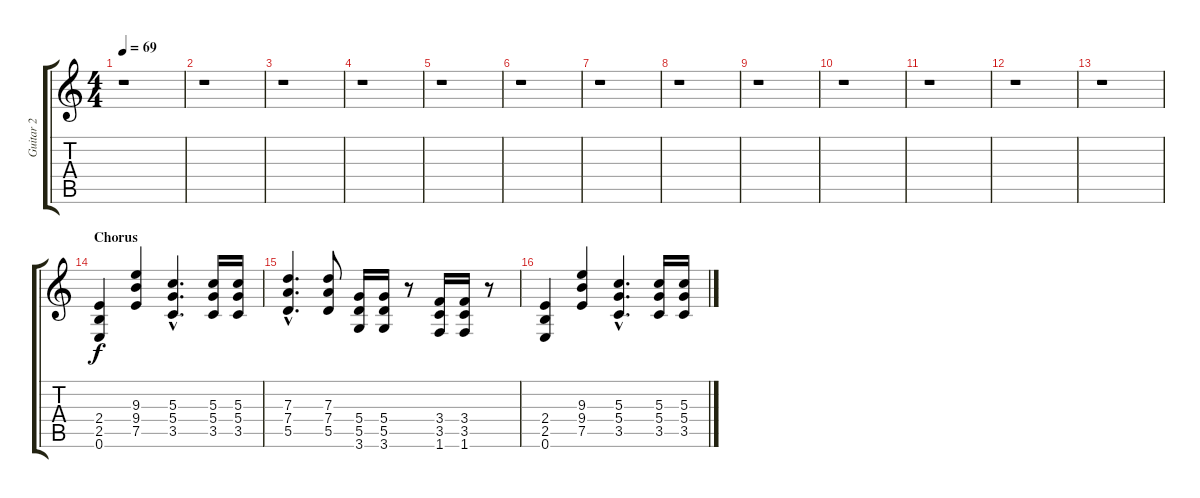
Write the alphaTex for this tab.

\track ("Guitar 2" "Guitar 2") {instrument distortionguitar}
\staff {score tabs}
\tuning (E4 B3 G3 D3 A2 E2) {hide}
\ts (4 4)
\tempo 69
\clef g2
\ks c
r.1{dy f} |
r.1 |
r.1 |
r.1 |
r.1 |
r.1 |
r.1 |
r.1 |
r.1 |
r.1 |
r.1 |
r.1 |
r.1 |
\section ("" "Chorus")
(2.4 2.5 0.6).4{volume 13} (9.3 9.4 7.5).4 (5.3{hac} 5.4{hac} 3.5{hac}).4{d} (5.3 5.4 3.5).16 (5.3 5.4 3.5).16 |
(7.3{hac} 7.4{hac} 5.5{hac}).4{d} (7.3 7.4 5.5).8 (5.4 5.5 3.6).16 (5.4 5.5 3.6).16 r.8 (3.4 3.5 1.6).16 (3.4 3.5 1.6).16 r.8 |
(2.4 2.5 0.6).4 (9.3 9.4 7.5).4 (5.3{hac} 5.4{hac} 3.5{hac}).4{d} (5.3 5.4 3.5).16 (5.3 5.4 3.5).16
